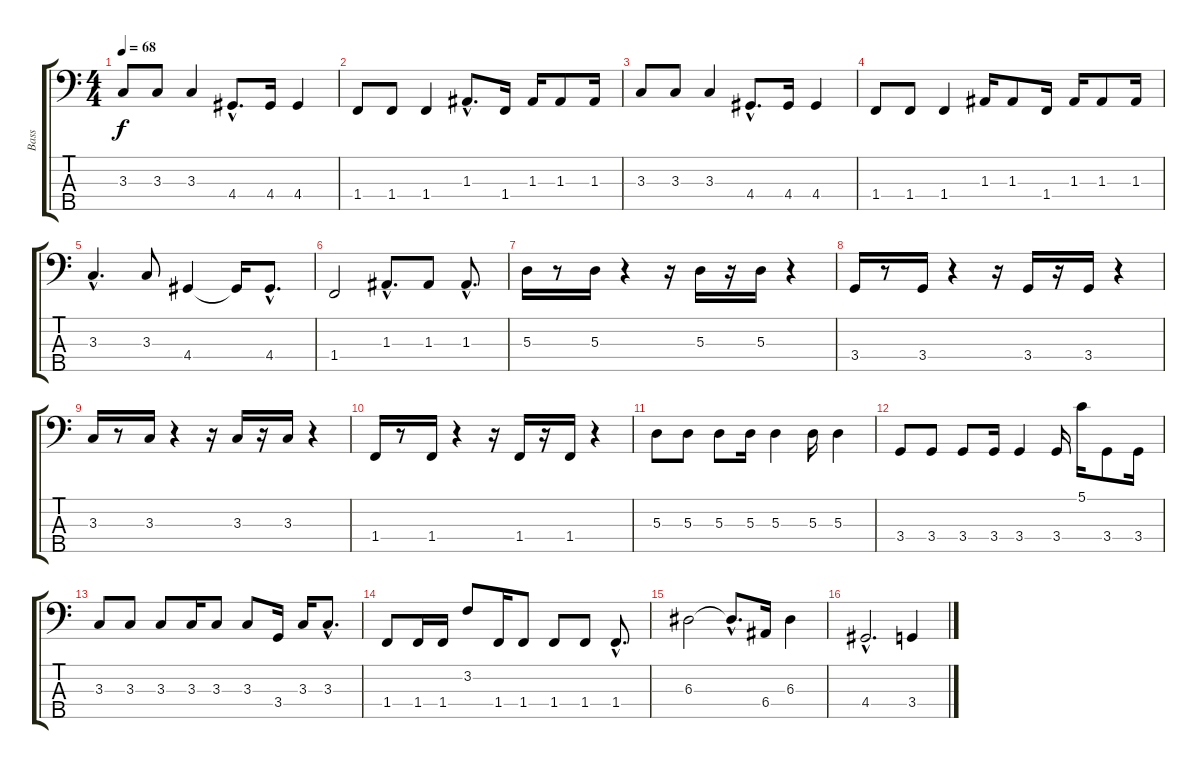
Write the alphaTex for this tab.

\track ("Bass" "Bass") {instrument slapbass1}
\staff {score tabs}
\tuning (G2 D2 A1 E1 B0) {hide}
\ts (4 4)
\tempo 68
\clef f4
\ks c
3.3.8{dy f} 3.3.8 3.3.4 4.4{hac}.8{d} 4.4.16 4.4.4 |
1.4.8 1.4.8 1.4.4 1.3{hac}.8{d} 1.4.16 1.3.16 1.3.8 1.3.16 |
3.3.8 3.3.8 3.3.4 4.4{hac}.8{d} 4.4.16 4.4.4 |
1.4.8 1.4.8 1.4.4 1.3.16 1.3.8 1.4.16 1.3.16 1.3.8 1.3.16 |
3.3{hac}.4{d} 3.3.8 4.4.4 4.4{t}.16 4.4{hac}.8{d} |
1.4.2 1.3{hac}.8{d} 1.3.8 1.3{hac}.8{d} |
5.3.16 r.8 5.3.16 r.4 r.16 5.3.16 r.16 5.3.16 r.4 |
3.4.16 r.8 3.4.16 r.4 r.16 3.4.16 r.16 3.4.16 r.4 |
3.3.16 r.8 3.3.16 r.4 r.16 3.3.16 r.16 3.3.16 r.4 |
1.4.16 r.8 1.4.16 r.4 r.16 1.4.16 r.16 1.4.16 r.4 |
5.3.8 5.3.8 5.3.8 5.3.16 5.3.4 5.3.16 5.3.4 |
3.4.8 3.4.8 3.4.8 3.4.16 3.4.4 3.4.16 5.1.16 3.4.8 3.4.16 |
3.3.8 3.3.8 3.3.8 3.3.16 3.3.8 3.3.8 3.4.16 3.3.16 3.3{hac}.8{d} |
1.4.8 1.4.16 1.4.16 3.2.8 1.4.16 1.4.8 1.4.8 1.4.8 1.4{hac}.8{d} |
6.3.2 6.3{hac t}.8{d} 6.4.16 6.3.4 |
4.4{hac}.2{d} 3.4.4
